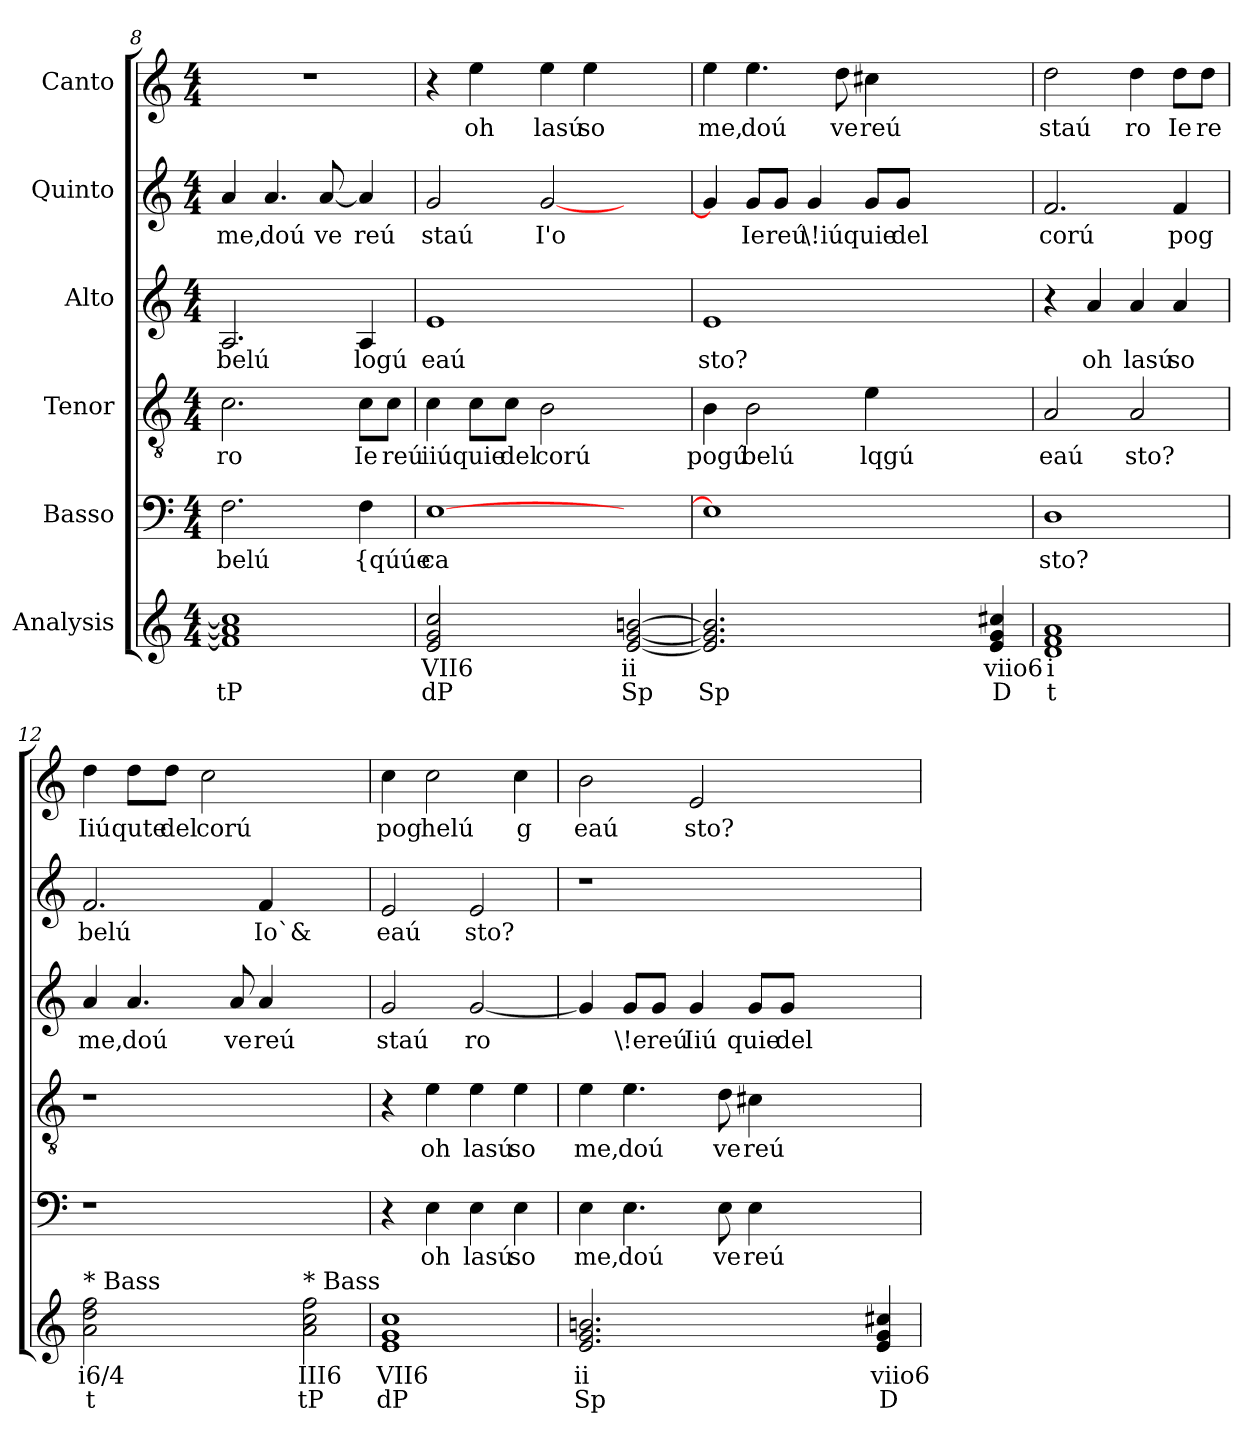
**kern	**text	**text	**kern	**text	**kern	**text	**kern	**text	**kern	**text	**kern	**text
*part6	*part6	*part6	*part5	*part5	*part4	*part4	*part3	*part3	*part2	*part2	*part1	*part1
*staff6	*staff6	*staff6	*staff5	*staff5	*staff4	*staff4	*staff3	*staff3	*staff2	*staff2	*staff1	*staff1
*I"Analysis	*	*	*I"Basso	*	*I"Tenor	*	*I"Alto	*	*I"Quinto	*	*I"Canto	*
*	*	*	*clefF4	*	*clefGv2	*	*clefG2	*	*clefG2	*	*clefG2	*
*k[]	*	*	*k[]	*	*k[]	*	*k[]	*	*k[]	*	*k[]	*
*M4/4	*	*	*M4/4	*	*M4/4	*	*M4/4	*	*M4/4	*	*M4/4	*
=8	=8	=8	=8	=8	=8	=8	=8	=8	=8	=8	=8	=8
!	!	!	!	!LO:LY:b	!	!	!	!	!	!	!	!
!	!	!	!	!	!	!LO:LY:b	!	!	!	!	!	!
!	!	!	!	!	!	!	!	!LO:LY:b	!	!	!	!
!	!	!	!	!	!	!	!	!	!	!LO:LY:b	!	!
1f] 1a] 1cc]	.	tP	2.F\	belú	2.c\	ro	2.A/	belú	4a/	me,	1r	.
!	!	!	!	!	!	!	!	!	!	!LO:LY:b	!	!
.	.	.	.	.	.	.	.	.	4.a/	doú	.	.
!	!	!	!	!	!	!	!	!	!	!LO:LY:b	!	!
.	.	.	.	.	.	.	.	.	[8a/	ve	.	.
!	!	!	!	!LO:LY:b	!	!	!	!	!	!	!	!
!	!	!	!	!	!	!LO:LY:b	!	!	!	!	!	!
!	!	!	!	!	!	!	!	!LO:LY:b	!	!	!	!
!	!	!	!	!	!	!	!	!	!	!LO:LY:b	!	!
.	.	.	4F\	{qúúe	8c\L	Ie	4A/	logú	4a/]	reú	.	.
!	!	!	!	!	!	!LO:LY:b	!	!	!	!	!	!
.	.	.	.	.	8c\J	reú	.	.	.	.	.	.
=9	=9	=9	=9	=9	=9	=9	=9	=9	=9	=9	=9	=9
!	!	!	!	!LO:LY:b	!	!	!	!	!	!	!	!
!	!	!	!	!	!	!LO:LY:b	!	!	!	!	!	!
!	!	!	!	!	!	!	!	!LO:LY:b	!	!	!	!
!	!	!	!	!	!	!	!	!	!	!LO:LY:b	!	!
2e 2g 2cc	VII6	dP	[1E	ca	4c\	iiú	1e	eaú	2g/	staú	4r	.
!	!	!	!	!	!	!LO:LY:b	!	!	!	!	!	!
!	!	!	!	!	!	!	!	!	!	!	!	!LO:LY:b
.	.	.	.	.	8c\L	quie	.	.	.	.	4ee\	oh
!	!	!	!	!	!	!LO:LY:b	!	!	!	!	!	!
.	.	.	.	.	8c\J	del	.	.	.	.	.	.
!	!	!	!	!	!	!LO:LY:b	!	!	!	!	!	!
!	!	!	!	!	!	!	!	!	!	!LO:LY:b	!	!
!	!	!	!	!	!	!	!	!	!	!	!	!LO:LY:b
2ryy	.	.	.	.	2B\	corú	.	.	[2g/	I'o	4ee\	lasú
!	!	!	!	!	!	!	!	!	!	!	!	!LO:LY:b
.	.	.	.	.	.	.	.	.	.	.	4ee\	so
[2e [2g [2bn	ii	Sp	2ryy	.	2ryy	.	2ryy	.	2ryy	.	2ryy	.
=10	=10	=10	=10	=10	=10	=10	=10	=10	=10	=10	=10	=10
!	!	!	!	!	!	!LO:LY:b	!	!	!	!	!	!
!	!	!	!	!	!	!	!	!LO:LY:b	!	!	!	!
!	!	!	!	!	!	!	!	!	!	!	!	!LO:LY:b
2.e] 2.g] 2.b]	.	Sp	1E]	.	4B\	pogú	1e	sto?	4g/]	.	4ee\	me,
!	!	!	!	!	!	!LO:LY:b	!	!	!	!	!	!
!	!	!	!	!	!	!	!	!	!	!LO:LY:b	!	!
!	!	!	!	!	!	!	!	!	!	!	!	!LO:LY:b
.	.	.	.	.	2B\	belú	.	.	8g/L	Ie	4.ee\	doú
!	!	!	!	!	!	!	!	!	!	!LO:LY:b	!	!
.	.	.	.	.	.	.	.	.	8g/J	reú	.	.
!	!	!	!	!	!	!	!	!	!	!LO:LY:b	!	!
.	.	.	.	.	.	.	.	.	4g/	\!iú	.	.
!	!	!	!	!	!	!	!	!	!	!	!	!LO:LY:b
.	.	.	.	.	.	.	.	.	.	.	8dd\	ve
!	!	!	!	!	!	!LO:LY:b	!	!	!	!	!	!
!	!	!	!	!	!	!	!	!	!	!LO:LY:b	!	!
!	!	!	!	!	!	!	!	!	!	!	!	!LO:LY:b
2.ryy	.	.	.	.	4e\	lqgú	.	.	8g/L	quie	4cc#X\	reú
!	!	!	!	!	!	!	!	!	!	!LO:LY:b	!	!
.	.	.	.	.	.	.	.	.	8g/J	del	.	.
.	.	.	2.ryy	.	2.ryy	.	2.ryy	.	2.ryy	.	2.ryy	.
4e 4g 4cc#X	viio6	D	.	.	.	.	.	.	.	.	.	.
=11	=11	=11	=11	=11	=11	=11	=11	=11	=11	=11	=11	=11
!	!	!	!	!LO:LY:b	!	!	!	!	!	!	!	!
!	!	!	!	!	!	!LO:LY:b	!	!	!	!	!	!
!	!	!	!	!	!	!	!	!	!	!LO:LY:b	!	!
!	!	!	!	!	!	!	!	!	!	!	!	!LO:LY:b
1d 1f 1a	i	t	1D	sto?	2A/	eaú	4r	.	2.f/	corú	2dd\	staú
!	!	!	!	!	!	!	!	!LO:LY:b	!	!	!	!
.	.	.	.	.	.	.	4a/	oh	.	.	.	.
!	!	!	!	!	!	!LO:LY:b	!	!	!	!	!	!
!	!	!	!	!	!	!	!	!LO:LY:b	!	!	!	!
!	!	!	!	!	!	!	!	!	!	!	!	!LO:LY:b
.	.	.	.	.	2A/	sto?	4a/	lasú	.	.	4dd\	ro
!	!	!	!	!	!	!	!	!LO:LY:b	!	!	!	!
!	!	!	!	!	!	!	!	!	!	!LO:LY:b	!	!
!	!	!	!	!	!	!	!	!	!	!	!	!LO:LY:b
.	.	.	.	.	.	.	4a/	so	4f/	pog	8dd\L	Ie
!	!	!	!	!	!	!	!	!	!	!	!	!LO:LY:b
.	.	.	.	.	.	.	.	.	.	.	8dd\J	re
=12	=12	=12	=12	=12	=12	=12	=12	=12	=12	=12	=12	=12
!	!	!	!	!	!	!	!	!LO:LY:b	!	!	!	!
!	!	!	!	!	!	!	!	!	!	!LO:LY:b	!	!
!LO:TX:a:t=* Bass	!	!	!	!	!	!	!	!	!	!	!	!
!	!	!	!	!	!	!	!	!	!	!	!	!LO:LY:b
2a 2dd 2ff	i6/4	t	1r	.	1r	.	4a/	me,	2.f/	belú	4dd\	Iiú
!	!	!	!	!	!	!	!	!LO:LY:b	!	!	!	!
!	!	!	!	!	!	!	!	!	!	!	!	!LO:LY:b
.	.	.	.	.	.	.	4.a/	doú	.	.	8dd\L	qute
!	!	!	!	!	!	!	!	!	!	!	!	!LO:LY:b
.	.	.	.	.	.	.	.	.	.	.	8dd\J	del
!	!	!	!	!	!	!	!	!	!	!	!	!LO:LY:b
2ryy	.	.	.	.	.	.	.	.	.	.	2cc\	corú
!	!	!	!	!	!	!	!	!LO:LY:b	!	!	!	!
.	.	.	.	.	.	.	8a/	ve	.	.	.	.
!	!	!	!	!	!	!	!	!LO:LY:b	!	!	!	!
!	!	!	!	!	!	!	!	!	!	!LO:LY:b	!	!
.	.	.	.	.	.	.	4a/	reú	4f/	Io`&	.	.
!LO:TX:a:t=* Bass	!	!	!	!	!	!	!	!	!	!	!	!
2a 2cc 2ff	III6	tP	2ryy	.	2ryy	.	2ryy	.	2ryy	.	2ryy	.
=13	=13	=13	=13	=13	=13	=13	=13	=13	=13	=13	=13	=13
!	!	!	!	!	!	!	!	!LO:LY:b	!	!	!	!
!	!	!	!	!	!	!	!	!	!	!LO:LY:b	!	!
!	!	!	!	!	!	!	!	!	!	!	!	!LO:LY:b
1e 1g 1cc	VII6	dP	4r	.	4r	.	2g/	staú	2e/	eaú	4cc\	pog
!	!	!	!	!LO:LY:b	!	!	!	!	!	!	!	!
!	!	!	!	!	!	!LO:LY:b	!	!	!	!	!	!
!	!	!	!	!	!	!	!	!	!	!	!	!LO:LY:b
.	.	.	4E\	oh	4e\	oh	.	.	.	.	2cc\	helú
!	!	!	!	!LO:LY:b	!	!	!	!	!	!	!	!
!	!	!	!	!	!	!LO:LY:b	!	!	!	!	!	!
!	!	!	!	!	!	!	!	!LO:LY:b	!	!	!	!
!	!	!	!	!	!	!	!	!	!	!LO:LY:b	!	!
.	.	.	4E\	lasú	4e\	lasú	[2g/	ro	2e/	sto?	.	.
!	!	!	!	!LO:LY:b	!	!	!	!	!	!	!	!
!	!	!	!	!	!	!LO:LY:b	!	!	!	!	!	!
!	!	!	!	!	!	!	!	!	!	!	!	!LO:LY:b
.	.	.	4E\	so	4e\	so	.	.	.	.	4cc\	g
=14	=14	=14	=14	=14	=14	=14	=14	=14	=14	=14	=14	=14
!	!	!	!	!LO:LY:b	!	!	!	!	!	!	!	!
!	!	!	!	!	!	!LO:LY:b	!	!	!	!	!	!
!	!	!	!	!	!	!	!	!	!	!	!	!LO:LY:b
2.e 2.g 2.bn	ii	Sp	4E\	me,	4e\	me,	4g/]	.	1r	.	2b\	eaú
!	!	!	!	!LO:LY:b	!	!	!	!	!	!	!	!
!	!	!	!	!	!	!LO:LY:b	!	!	!	!	!	!
!	!	!	!	!	!	!	!	!LO:LY:b	!	!	!	!
.	.	.	4.E\	doú	4.e\	doú	8g/L	\!e	.	.	.	.
!	!	!	!	!	!	!	!	!LO:LY:b	!	!	!	!
.	.	.	.	.	.	.	8g/J	reú	.	.	.	.
!	!	!	!	!	!	!	!	!LO:LY:b	!	!	!	!
!	!	!	!	!	!	!	!	!	!	!	!	!LO:LY:b
.	.	.	.	.	.	.	4g/	Iiú	.	.	2e/	sto?
!	!	!	!	!LO:LY:b	!	!	!	!	!	!	!	!
!	!	!	!	!	!	!LO:LY:b	!	!	!	!	!	!
.	.	.	8E\	ve	8d\	ve	.	.	.	.	.	.
!	!	!	!	!LO:LY:b	!	!	!	!	!	!	!	!
!	!	!	!	!	!	!LO:LY:b	!	!	!	!	!	!
!	!	!	!	!	!	!	!	!LO:LY:b	!	!	!	!
2.ryy	.	.	4E\	reú	4c#X\	reú	8g/L	quie	.	.	.	.
!	!	!	!	!	!	!	!	!LO:LY:b	!	!	!	!
.	.	.	.	.	.	.	8g/J	del	.	.	.	.
.	.	.	2.ryy	.	2.ryy	.	2.ryy	.	2.ryy	.	2.ryy	.
4e 4g 4cc#X	viio6	D	.	.	.	.	.	.	.	.	.	.
=	=	=	=	=	=	=	=	=	=	=	=	=
*-	*-	*-	*-	*-	*-	*-	*-	*-	*-	*-	*-	*-
